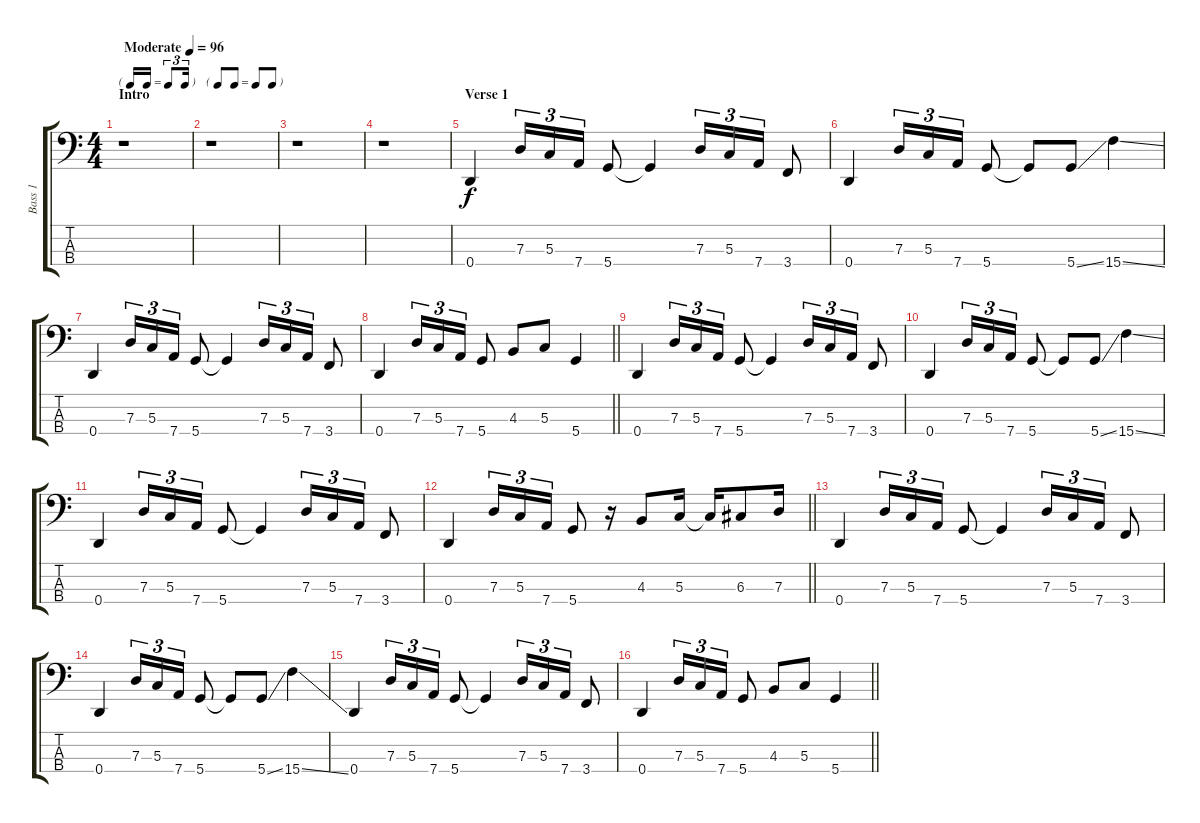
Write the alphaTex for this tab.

\track ("Bass 1" "Bass 1") {instrument fretlessbass}
\staff {score tabs}
\tuning (F2 C2 G1 D1) {hide}
\ts (4 4)
\tf triplet16th
\section ("" "Intro")
\tempo (96 "Moderate")
\clef f4
\ks c
r.1{dy f instrument fretlessbass} |
\tf none
r.1 |
r.1 |
r.1 |
\section ("" "Verse 1")
0.4.4 7.3.16{tu (3 2)} 5.3.16{tu (3 2)} 7.4.16{tu (3 2)} 5.4.8 5.4{t}.4 7.3.16{tu (3 2)} 5.3.16{tu (3 2)} 7.4.16{tu (3 2)} 3.4.8 |
0.4.4 7.3.16{tu (3 2)} 5.3.16{tu (3 2)} 7.4.16{tu (3 2)} 5.4.8 5.4{t}.8 5.4{ss}.8 15.4{ss}.4 |
0.4.4 7.3.16{tu (3 2)} 5.3.16{tu (3 2)} 7.4.16{tu (3 2)} 5.4.8 5.4{t}.4 7.3.16{tu (3 2)} 5.3.16{tu (3 2)} 7.4.16{tu (3 2)} 3.4.8 |
\barLineRight lightlight
0.4.4 7.3.16{tu (3 2)} 5.3.16{tu (3 2)} 7.4.16{tu (3 2)} 5.4.8 4.3.8 5.3.8 5.4.4 |
0.4.4 7.3.16{tu (3 2)} 5.3.16{tu (3 2)} 7.4.16{tu (3 2)} 5.4.8 5.4{t}.4 7.3.16{tu (3 2)} 5.3.16{tu (3 2)} 7.4.16{tu (3 2)} 3.4.8 |
0.4.4 7.3.16{tu (3 2)} 5.3.16{tu (3 2)} 7.4.16{tu (3 2)} 5.4.8 5.4{t}.8 5.4{ss}.8 15.4{ss}.4 |
0.4.4 7.3.16{tu (3 2)} 5.3.16{tu (3 2)} 7.4.16{tu (3 2)} 5.4.8 5.4{t}.4 7.3.16{tu (3 2)} 5.3.16{tu (3 2)} 7.4.16{tu (3 2)} 3.4.8 |
\barLineRight lightlight
0.4.4 7.3.16{tu (3 2)} 5.3.16{tu (3 2)} 7.4.16{tu (3 2)} 5.4.8 r.16 4.3.8 5.3.16 5.3{t}.16 6.3.8 7.3.16 |
0.4.4 7.3.16{tu (3 2)} 5.3.16{tu (3 2)} 7.4.16{tu (3 2)} 5.4.8 5.4{t}.4 7.3.16{tu (3 2)} 5.3.16{tu (3 2)} 7.4.16{tu (3 2)} 3.4.8 |
0.4.4 7.3.16{tu (3 2)} 5.3.16{tu (3 2)} 7.4.16{tu (3 2)} 5.4.8 5.4{t}.8 5.4{ss}.8 15.4{ss}.4 |
0.4.4 7.3.16{tu (3 2)} 5.3.16{tu (3 2)} 7.4.16{tu (3 2)} 5.4.8 5.4{t}.4 7.3.16{tu (3 2)} 5.3.16{tu (3 2)} 7.4.16{tu (3 2)} 3.4.8 |
\barLineRight lightlight
0.4.4 7.3.16{tu (3 2)} 5.3.16{tu (3 2)} 7.4.16{tu (3 2)} 5.4.8 4.3.8 5.3.8 5.4.4
